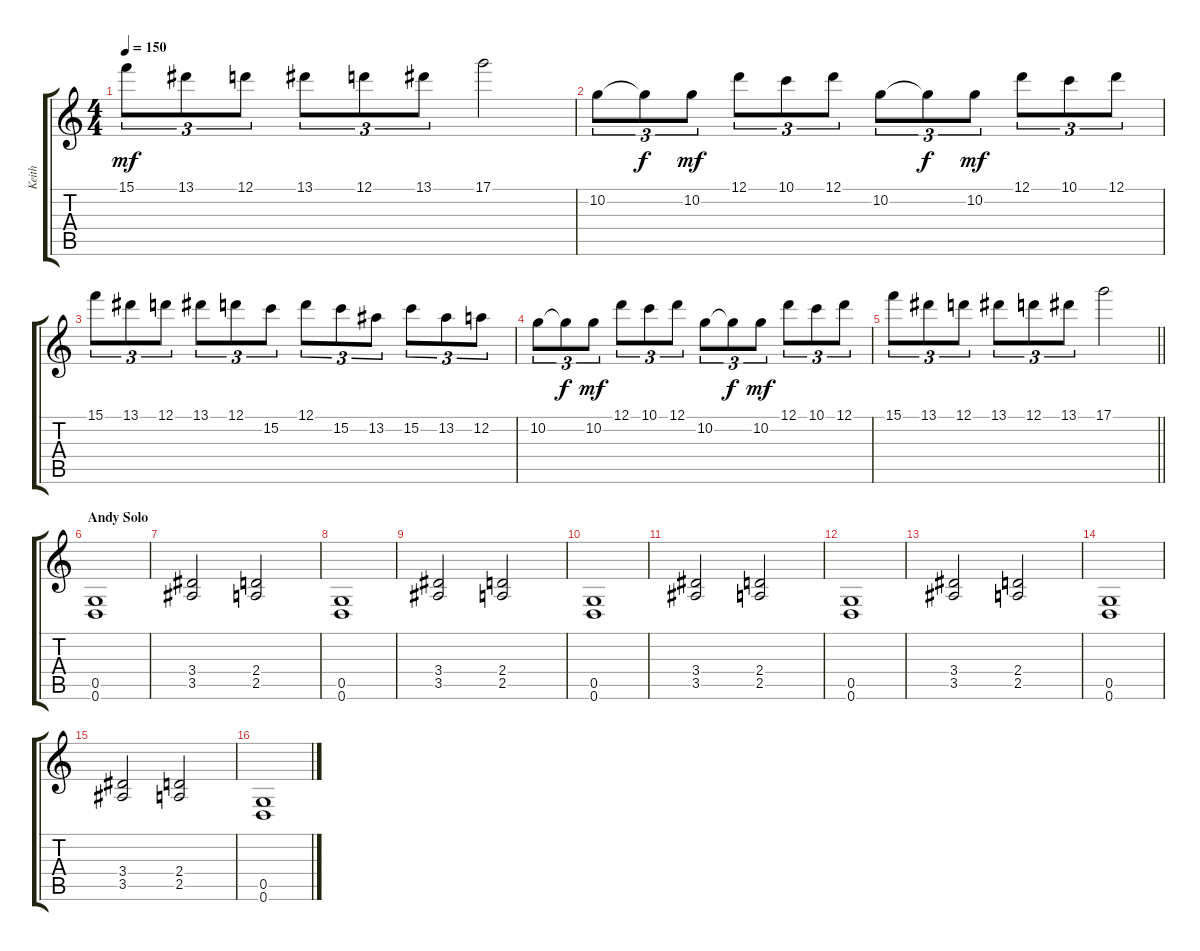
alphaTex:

\track ("Keith" "Keith") {instrument electricguitarjazz}
\staff {score tabs}
\tuning (D4 A3 F3 C3 G2 D2) {hide}
\ts (4 4)
\tempo 150
\clef g2
\ks c
15.1.8{tu (3 2) dy mf} 13.1.8{tu (3 2)} 12.1.8{tu (3 2)} 13.1.8{tu (3 2)} 12.1.8{tu (3 2)} 13.1.8{tu (3 2)} 17.1.2 |
10.2.8{tu (3 2)} 10.2{t}.8{tu (3 2) dy f} 10.2.8{tu (3 2) dy mf} 12.1.8{tu (3 2)} 10.1.8{tu (3 2)} 12.1.8{tu (3 2)} 10.2.8{tu (3 2)} 10.2{t}.8{tu (3 2) dy f} 10.2.8{tu (3 2) dy mf} 12.1.8{tu (3 2)} 10.1.8{tu (3 2)} 12.1.8{tu (3 2)} |
15.1.8{tu (3 2)} 13.1.8{tu (3 2)} 12.1.8{tu (3 2)} 13.1.8{tu (3 2)} 12.1.8{tu (3 2)} 15.2.8{tu (3 2)} 12.1.8{tu (3 2)} 15.2.8{tu (3 2)} 13.2.8{tu (3 2)} 15.2.8{tu (3 2)} 13.2.8{tu (3 2)} 12.2.8{tu (3 2)} |
10.2.8{tu (3 2)} 10.2{t}.8{tu (3 2) dy f} 10.2.8{tu (3 2) dy mf} 12.1.8{tu (3 2)} 10.1.8{tu (3 2)} 12.1.8{tu (3 2)} 10.2.8{tu (3 2)} 10.2{t}.8{tu (3 2) dy f} 10.2.8{tu (3 2) dy mf} 12.1.8{tu (3 2)} 10.1.8{tu (3 2)} 12.1.8{tu (3 2)} |
\barLineRight lightlight
15.1.8{tu (3 2)} 13.1.8{tu (3 2)} 12.1.8{tu (3 2)} 13.1.8{tu (3 2)} 12.1.8{tu (3 2)} 13.1.8{tu (3 2)} 17.1.2 |
\section ("" "Andy Solo")
(0.5 0.6).1 |
(3.4 3.5).2 (2.4 2.5).2 |
(0.5 0.6).1 |
(3.4 3.5).2 (2.4 2.5).2 |
(0.5 0.6).1 |
(3.4 3.5).2 (2.4 2.5).2 |
(0.5 0.6).1 |
(3.4 3.5).2 (2.4 2.5).2 |
(0.5 0.6).1 |
(3.4 3.5).2 (2.4 2.5).2 |
(0.5 0.6).1
